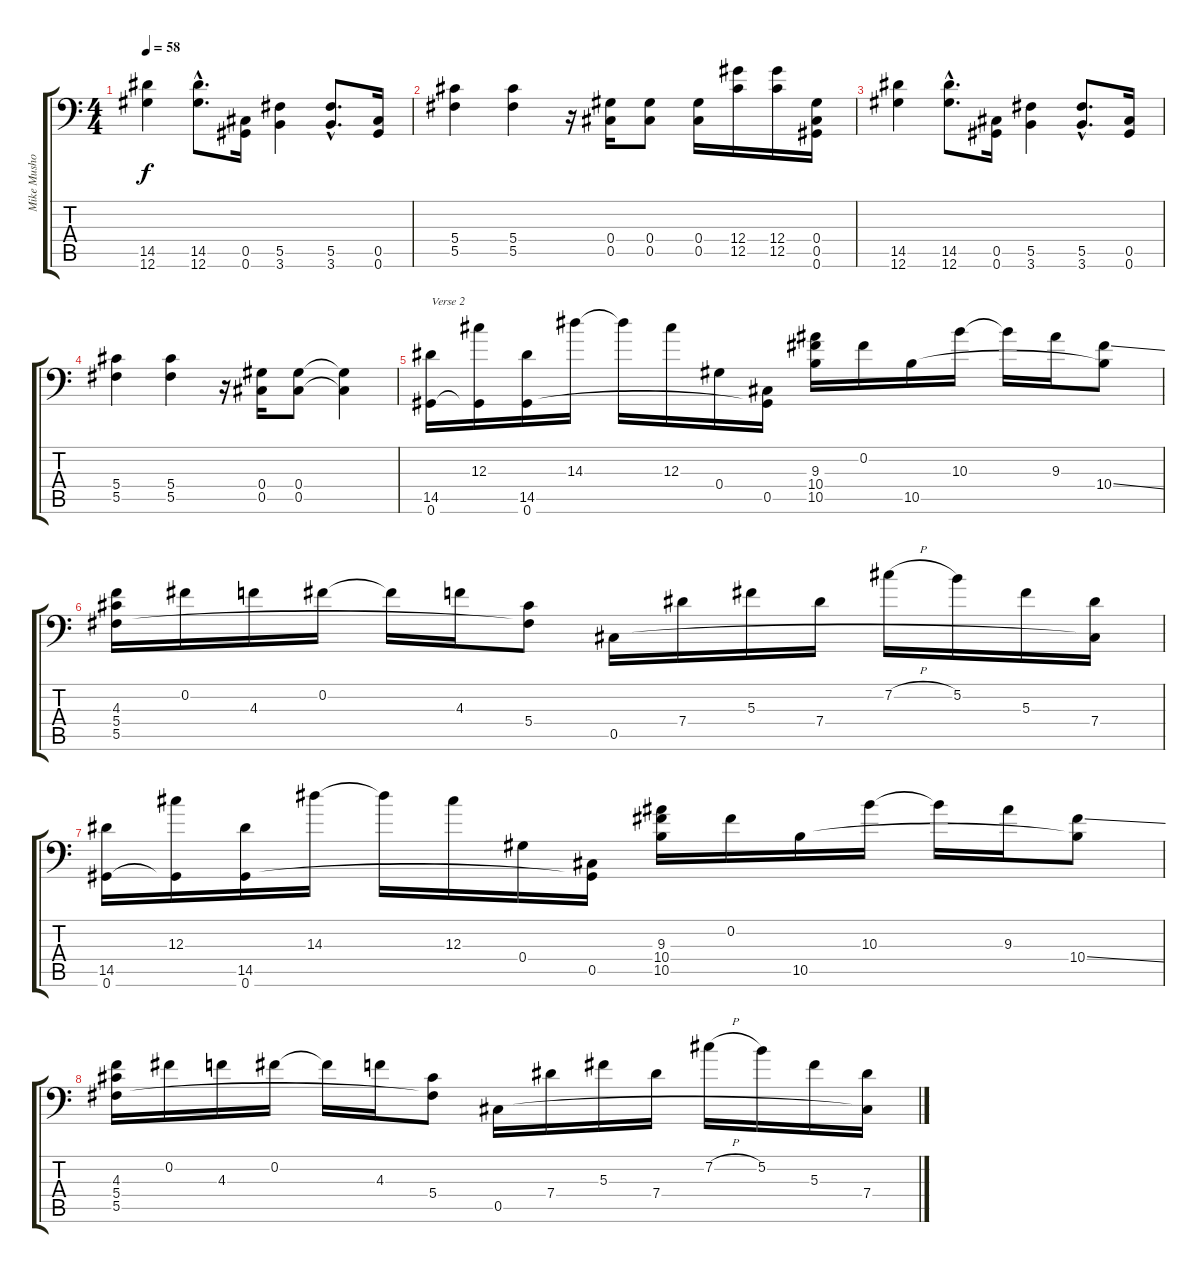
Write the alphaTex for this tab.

\track ("Mike Mushok (Clean Guitar)" "Mike Musho") {instrument electricguitarjazz}
\staff {score tabs}
\tuning (Bb3 Gb3 Db3 Ab2 Db2 Ab1) {hide}
\ts (4 4)
\tempo 58
\clef f4
\ks c
(14.5 12.6).4{dy f instrument distortionguitar} (14.5{hac} 12.6{hac}).8{d} (0.5 0.6).16 (5.5 3.6).4 (5.5{hac} 3.6{hac}).8{d} (0.5 0.6).16 |
(5.4 5.5).4 (5.4 5.5).4 r.16 (0.4 0.5).16 (0.4 0.5).8 (0.4 0.5).16 (12.4 12.5).16 (12.4 12.5).16 (0.4 0.5 0.6).16 |
(14.5 12.6).4{instrument distortionguitar} (14.5{hac} 12.6{hac}).8{d} (0.5 0.6).16 (5.5 3.6).4 (5.5{hac} 3.6{hac}).8{d} (0.5 0.6).16 |
(5.4 5.5).4 (5.4 5.5).4 r.16 (0.4 0.5).16 (0.4 0.5).8 (0.4{t} 0.5{t}).4 |
(14.5 0.6).16{txt "Verse 2"} (12.3 0.6{t}).16{instrument electricguitarjazz} (14.5 0.6).16 14.3.16 14.3{t}.16 12.3.16 0.4.16 (0.5 0.6{t}).16 (9.3 10.4 10.5).16 0.2.16 10.5.16 10.3.16 10.3{t}.16 9.3.16 (10.4{ss} 10.5{t}).8 |
(4.3 5.4 5.5).16 0.2.16 4.3.16 0.2.16 0.2{t}.16 4.3.16 (5.4 5.5{t}).8 0.5.16 7.4.16 5.3.16 7.4.16 7.2{h}.16 5.2.16 5.3.16 (7.4 0.5{t}).16 |
(14.5 0.6).16 (12.3 0.6{t}).16 (14.5 0.6).16 14.3.16 14.3{t}.16 12.3.16 0.4.16 (0.5 0.6{t}).16 (9.3 10.4 10.5).16 0.2.16 10.5.16 10.3.16 10.3{t}.16 9.3.16 (10.4{ss} 10.5{t}).8 |
(4.3 5.4 5.5).16 0.2.16 4.3.16 0.2.16 0.2{t}.16 4.3.16 (5.4 5.5{t}).8 0.5.16 7.4.16 5.3.16 7.4.16 7.2{h}.16 5.2.16 5.3.16 (7.4 0.5{t}).16
